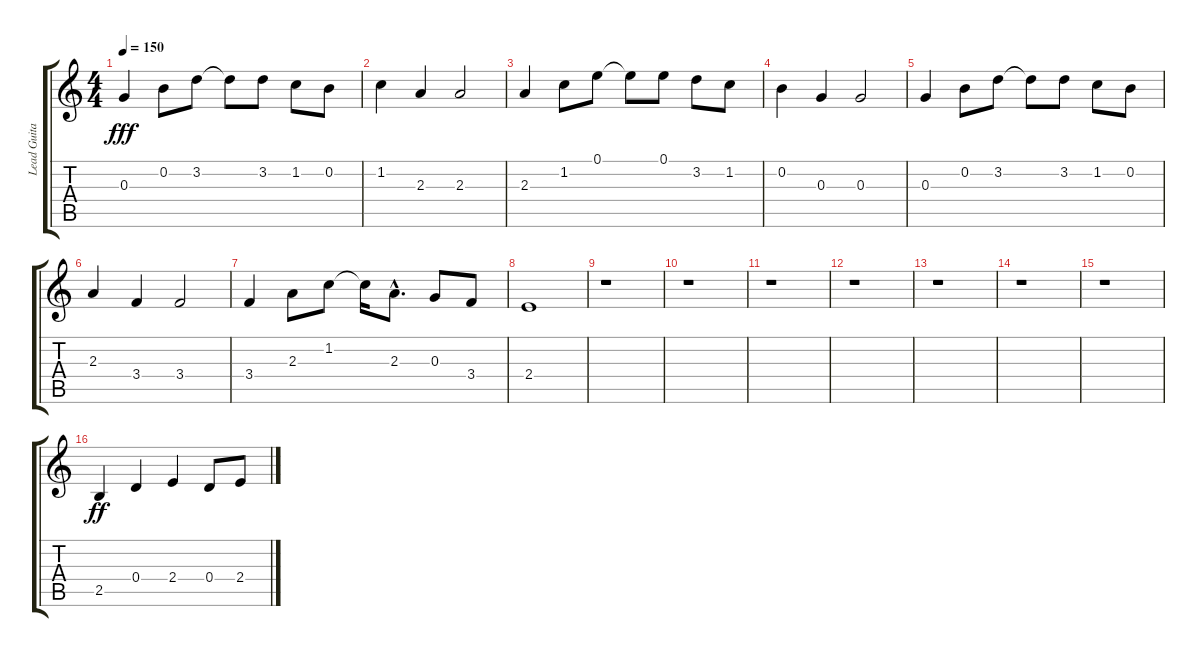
\track ("Lead Guitar" "Lead Guita") {instrument electricguitarjazz}
\staff {score tabs}
\tuning (E4 B3 G3 D3 A2 E2) {hide}
\ts (4 4)
\tempo 150
\clef g2
\ks c
0.3.4{dy fff} 0.2.8 3.2.8 3.2{t}.8 3.2.8 1.2.8 0.2.8 |
1.2.4 2.3.4 2.3.2 |
2.3.4 1.2.8 0.1.8 0.1{t}.8 0.1.8 3.2.8 1.2.8 |
0.2.4 0.3.4 0.3.2 |
0.3.4 0.2.8 3.2.8 3.2{t}.8 3.2.8 1.2.8 0.2.8 |
2.3.4 3.4.4 3.4.2 |
3.4.4 2.3.8 1.2.8 1.2{t}.16 2.3{hac}.8{d} 0.3.8 3.4.8 |
2.4.1 |
r.1 |
r.1 |
r.1 |
r.1 |
r.1 |
r.1 |
r.1 |
2.5.4{dy ff} 0.4.4 2.4.4 0.4.8 2.4.8
